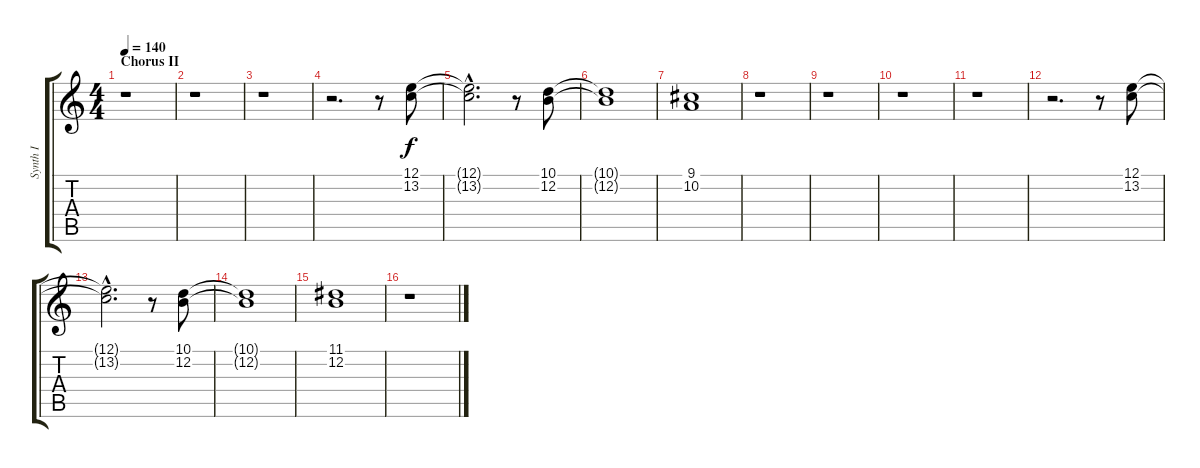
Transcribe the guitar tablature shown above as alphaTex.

\track ("Synth I" "Synth I") {instrument fx5brightness}
\staff {score tabs}
\tuning (E4 B3 G3 D3 A2 E2) {hide}
\ts (4 4)
\section ("" "Chorus II")
\tempo 140
\clef g2
\ks c
r.1{dy f} |
r.1 |
r.1 |
r.2{d} r.8 (12.1 13.2).8 |
(12.1{hac t} 13.2{hac t}).2{d} r.8 (10.1 12.2).8 |
(10.1{t} 12.2{t}).1 |
(9.1 10.2).1 |
r.1 |
r.1 |
r.1 |
r.1 |
r.2{d} r.8 (12.1 13.2).8 |
(12.1{hac t} 13.2{hac t}).2{d} r.8 (10.1 12.2).8 |
(10.1{t} 12.2{t}).1 |
(11.1 12.2).1 |
r.1
